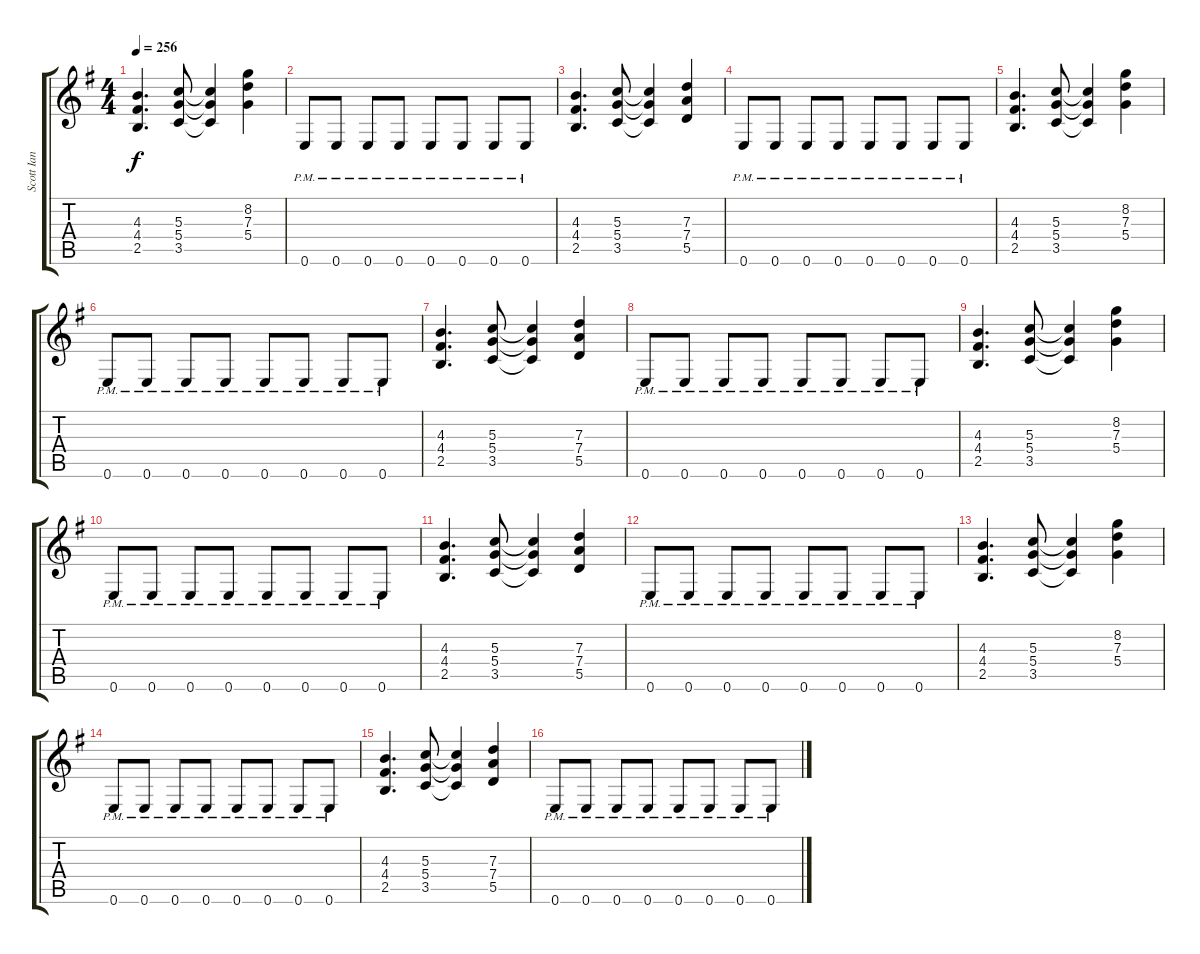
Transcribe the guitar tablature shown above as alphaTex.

\track ("Scott Ian" "Scott Ian") {instrument overdrivenguitar}
\staff {score tabs}
\tuning (E4 B3 G3 D3 A2 E2) {hide}
\ts (4 4)
\tempo 256
\clef g2
\ks g
(4.3 4.4 2.5).4{d dy f} (5.3 5.4 3.5).8 (5.3{t} 5.4{t} 3.5{t}).4 (8.2 7.3 5.4).4 |
0.6{pm}.8 0.6{pm}.8 0.6{pm}.8 0.6{pm}.8 0.6{pm}.8 0.6{pm}.8 0.6{pm}.8 0.6{pm}.8 |
(4.3 4.4 2.5).4{d} (5.3 5.4 3.5).8 (5.3{t} 5.4{t} 3.5{t}).4 (7.3 7.4 5.5).4 |
0.6{pm}.8 0.6{pm}.8 0.6{pm}.8 0.6{pm}.8 0.6{pm}.8 0.6{pm}.8 0.6{pm}.8 0.6{pm}.8 |
(4.3 4.4 2.5).4{d} (5.3 5.4 3.5).8 (5.3{t} 5.4{t} 3.5{t}).4 (8.2 7.3 5.4).4 |
0.6{pm}.8 0.6{pm}.8 0.6{pm}.8 0.6{pm}.8 0.6{pm}.8 0.6{pm}.8 0.6{pm}.8 0.6{pm}.8 |
(4.3 4.4 2.5).4{d} (5.3 5.4 3.5).8 (5.3{t} 5.4{t} 3.5{t}).4 (7.3 7.4 5.5).4 |
0.6{pm}.8 0.6{pm}.8 0.6{pm}.8 0.6{pm}.8 0.6{pm}.8 0.6{pm}.8 0.6{pm}.8 0.6{pm}.8 |
(4.3 4.4 2.5).4{d} (5.3 5.4 3.5).8 (5.3{t} 5.4{t} 3.5{t}).4 (8.2 7.3 5.4).4 |
0.6{pm}.8 0.6{pm}.8 0.6{pm}.8 0.6{pm}.8 0.6{pm}.8 0.6{pm}.8 0.6{pm}.8 0.6{pm}.8 |
(4.3 4.4 2.5).4{d} (5.3 5.4 3.5).8 (5.3{t} 5.4{t} 3.5{t}).4 (7.3 7.4 5.5).4 |
0.6{pm}.8 0.6{pm}.8 0.6{pm}.8 0.6{pm}.8 0.6{pm}.8 0.6{pm}.8 0.6{pm}.8 0.6{pm}.8 |
(4.3 4.4 2.5).4{d} (5.3 5.4 3.5).8 (5.3{t} 5.4{t} 3.5{t}).4 (8.2 7.3 5.4).4 |
0.6{pm}.8 0.6{pm}.8 0.6{pm}.8 0.6{pm}.8 0.6{pm}.8 0.6{pm}.8 0.6{pm}.8 0.6{pm}.8 |
(4.3 4.4 2.5).4{d} (5.3 5.4 3.5).8 (5.3{t} 5.4{t} 3.5{t}).4 (7.3 7.4 5.5).4 |
0.6{pm}.8 0.6{pm}.8 0.6{pm}.8 0.6{pm}.8 0.6{pm}.8 0.6{pm}.8 0.6{pm}.8 0.6{pm}.8
